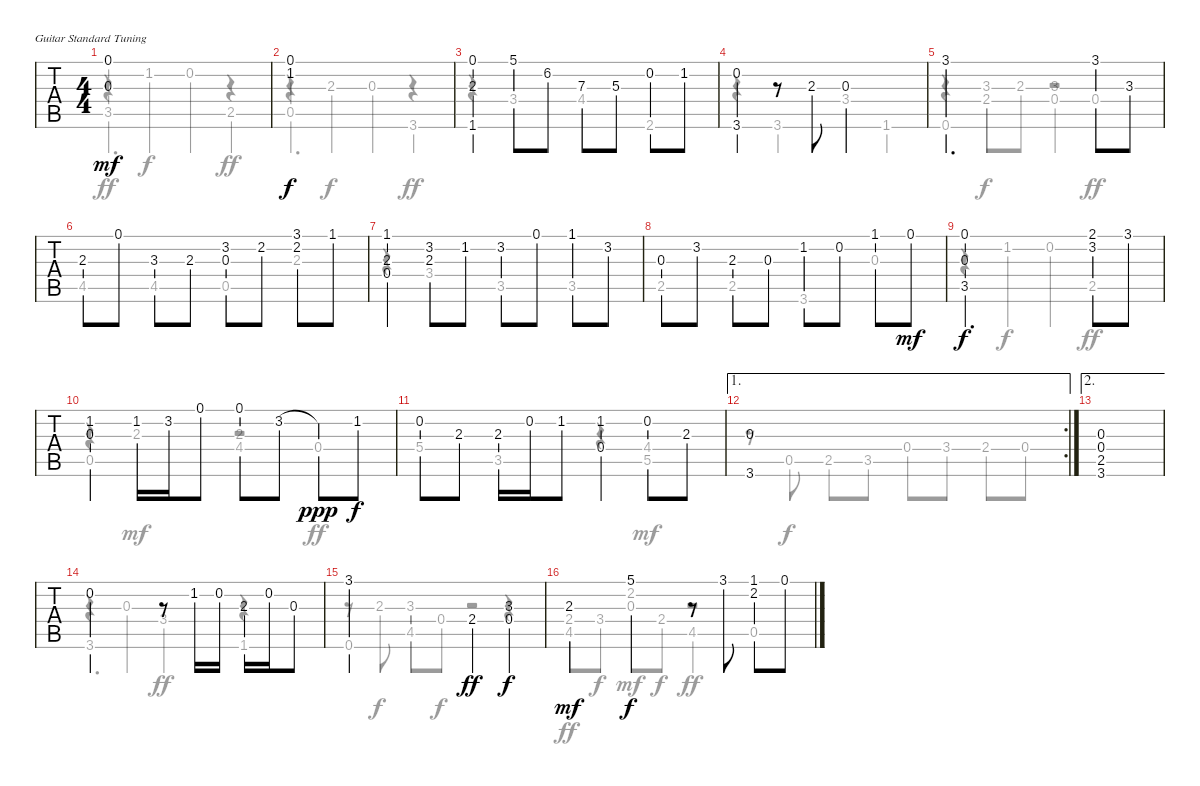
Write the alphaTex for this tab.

\bracketExtendMode groupsimilarinstruments
\singleTrackTrackNamePolicy hidden
\multiTrackTrackNamePolicy hidden
\firstSystemTrackNameOrientation horizontal
\otherSystemsTrackNameOrientation horizontal
\track "" {instrument acousticguitarnylon}
\staff {tabs}
\tuning (E4 B3 G3 D3 A2 E2)
\voice
\ts (4 4)
\tempo (75 hide)
\clef g2
\scale
1.20807
\ks c
(0.1 0.3).1{dy mf instrument acousticguitarnylon} |
\scale
0.930643 (0.1 1.2).1{dy f} |
\scale
0.930643 (0.1 2.3 1.6).4 5.1.8 6.2.8 7.3.8 5.3.8 0.2.8 1.2.8 |
\scale
0.930643 (0.2 3.6).4 r.8 2.3.8 0.3.2 |
\scale
1.13241 3.1.2{d} 3.1.8 3.3.8 |
\scale
0.955864 2.3.8 0.1.8 3.3.8 2.3.8 (3.2 0.3).8 2.2.8 (3.1 2.2).8 1.1.8 |
\scale
0.955864 (1.1 2.3 0.4).4 (3.2 2.3).8 1.2.8 3.2.8 0.1.8 1.1.8 3.2.8 |
\scale
0.955864 0.3.8 3.2.8 2.3.8 0.3.8 1.2.8 0.2.8 1.1.8 0.1.8{dy mf} |
\scale
0.931219 (0.1 0.3 3.5).2{d dy f} (2.1 3.2).8 3.1.8 |
\scale
1.15759 (1.2 0.3).4 1.2.16 3.2.16 0.1.8 0.1.8 3.2.8 3.2{t}.8{dy ppp} 1.2.8{dy f} |
\scale
0.955864 0.2.8 2.3.8 2.3.16 0.2.16 1.2.8 (1.2 0.4).4 0.2.8 2.3.8 |
\ae 1
\rc 2
\scale
0.955864 (0.3 3.6).1 |
\ae 2
\scale
0.810506 (0.3 0.4 2.5 3.6).1 |
\scale
1.27803 0.2.2 r.8 1.2.16 0.2.16 2.3.16 0.2.16 0.3.8 |
\scale
0.955864 3.1.2 2.4.4{dy ff} (3.3 0.4).4{dy f} |
\scale
0.955864 2.3.4{dy mf} 5.1.4{dy f} r.8 3.1.8 (1.1 2.2).8 0.1.8
\voice
\clef g2
\ottava regular
\simile none
\scale
1.20807
\ks c
r.4{dy f} 1.2.4 0.2.4 2.5.4{dy ff} |
\scale
0.930643 r.4 2.3.4{dy f} 0.3.4 3.6.4{dy ff} |
\scale
0.930643 r.4 3.4.4 4.4.4 2.6.4 |
\scale
0.930643 r.4 3.6.4 3.4.4 1.6.4 |
\scale
1.13241 0.6.4 3.3.8{dy f} 2.3.8 (3.3 0.4).4 0.4.4{dy ff} |
\scale
0.955864 4.5.4 4.5.4 0.5.4 2.3.4 |
\scale
0.955864 r.4 3.4.4 3.5.4 3.5.4 |
\scale
0.955864 2.5.4 2.5.4 3.6.4 0.3.4 |
\scale
0.931219 r.4 1.2.4{dy f} 0.2.4 2.5.4{dy ff} |
\scale
1.15759 r.4 2.3.4{dy mf} (2.3 4.4).4 0.4.4{dy ff} |
\scale
0.955864 5.4.4 3.5.4 r.4 (4.4 5.5).4{dy mf} |
\scale
0.955864 r.8 0.5.8{dy f} 2.5.8 3.5.8 0.4.8 3.4.8 2.4.8 0.4.8 |
\scale
0.810506 |
\scale
1.27803 r.4 0.3.4 3.4.4{dy ff} 1.6.4 |
\scale
0.955864 r.8 2.3.8{dy f} 3.3.2 r.4 |
\scale
0.955864 2.4.8{dy mf} 3.4.8{dy f} (2.2 0.3).8{dy mf} 2.4.8{dy f} 4.5.4{dy ff} 0.5.4
\voice
\clef g2
\ottava regular
\simile none
\scale
1.20807
\ks c
3.5.2{d dy ff} r.4 |
\scale
0.930643 0.5.2{d} r.4 |
\scale
0.930643 |
\scale
0.930643 |
\scale
1.13241 r.4 2.4.4 r.2 |
\scale
0.955864 |
\scale
0.955864 |
\scale
0.955864 |
\scale
0.931219 |
\scale
1.15759 0.5.2 r.2 |
\scale
0.955864 |
\scale
0.955864 |
\scale
0.810506 |
\scale
1.27803 3.6.2{d} r.4 |
\scale
0.955864 0.6.4 4.5.8 0.4.8{dy f} r.2 |
\scale
0.955864 4.5.2{dy ff} r.2
